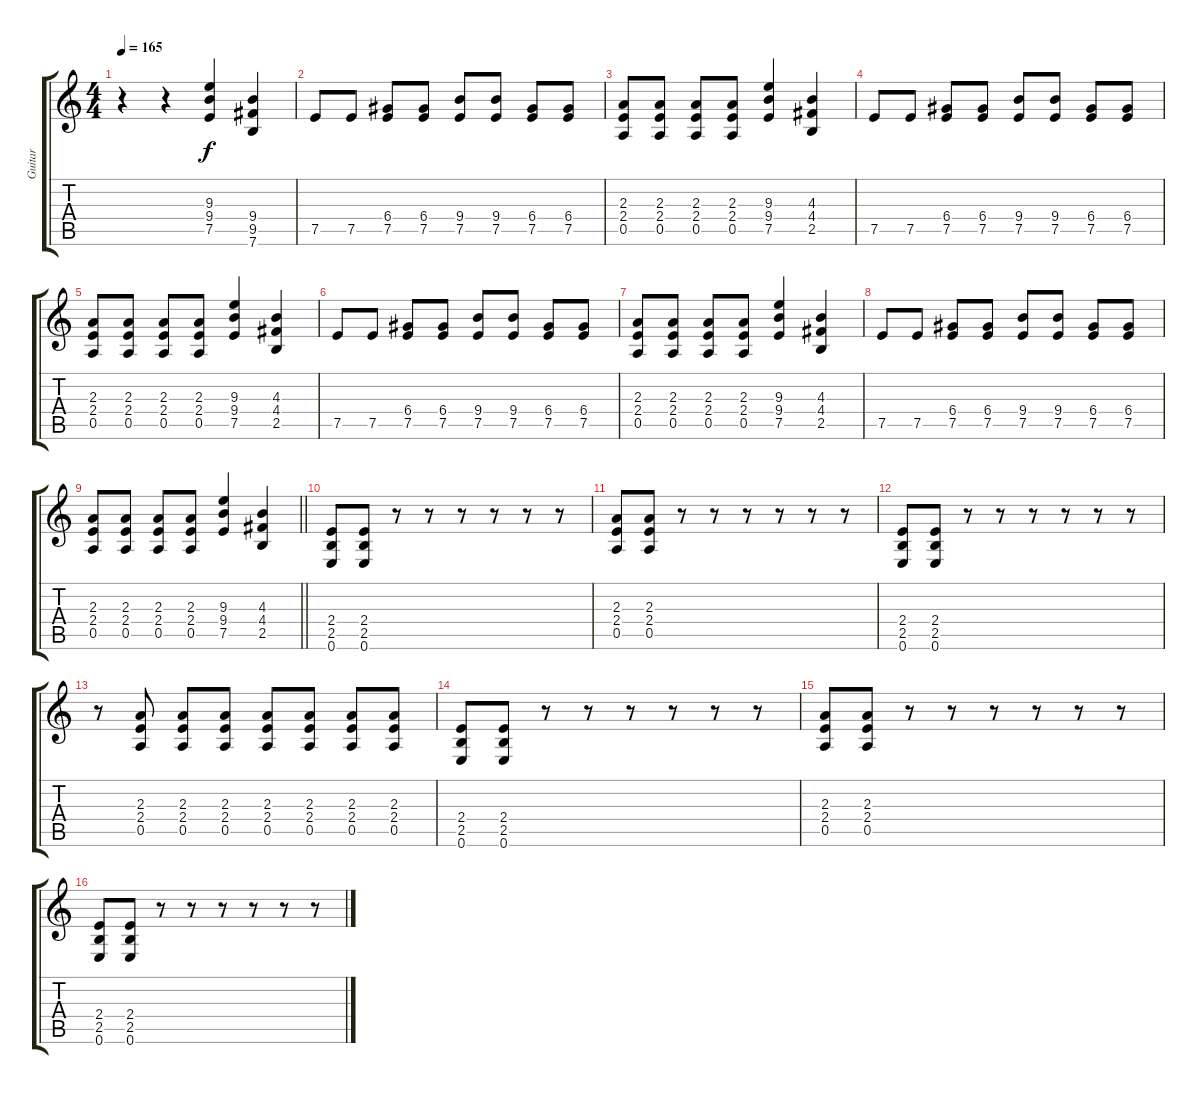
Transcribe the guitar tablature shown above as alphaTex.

\track ("Guitar" "Guitar") {instrument distortionguitar}
\staff {score tabs}
\tuning (E4 B3 G3 D3 A2 E2) {hide}
\ts (4 4)
\tempo 165
\clef g2
\ks c
r.4{dy f instrument distortionguitar} r.4 (9.3 9.4 7.5).4 (9.4 9.5 7.6).4 |
7.5.8 7.5.8 (6.4 7.5).8 (6.4 7.5).8 (9.4 7.5).8 (9.4 7.5).8 (6.4 7.5).8 (6.4 7.5).8 |
(2.3 2.4 0.5).8 (2.3 2.4 0.5).8 (2.3 2.4 0.5).8 (2.3 2.4 0.5).8 (9.3 9.4 7.5).4 (4.3 4.4 2.5).4 |
7.5.8 7.5.8 (6.4 7.5).8 (6.4 7.5).8 (9.4 7.5).8 (9.4 7.5).8 (6.4 7.5).8 (6.4 7.5).8 |
(2.3 2.4 0.5).8 (2.3 2.4 0.5).8 (2.3 2.4 0.5).8 (2.3 2.4 0.5).8 (9.3 9.4 7.5).4 (4.3 4.4 2.5).4 |
7.5.8 7.5.8 (6.4 7.5).8 (6.4 7.5).8 (9.4 7.5).8 (9.4 7.5).8 (6.4 7.5).8 (6.4 7.5).8 |
(2.3 2.4 0.5).8 (2.3 2.4 0.5).8 (2.3 2.4 0.5).8 (2.3 2.4 0.5).8 (9.3 9.4 7.5).4 (4.3 4.4 2.5).4 |
7.5.8 7.5.8 (6.4 7.5).8 (6.4 7.5).8 (9.4 7.5).8 (9.4 7.5).8 (6.4 7.5).8 (6.4 7.5).8 |
\barLineRight lightlight
(2.3 2.4 0.5).8 (2.3 2.4 0.5).8 (2.3 2.4 0.5).8 (2.3 2.4 0.5).8 (9.3 9.4 7.5).4 (4.3 4.4 2.5).4 |
\section ("" "")
(2.4 2.5 0.6).8 (2.4 2.5 0.6).8 r.8 r.8 r.8 r.8 r.8 r.8 |
(2.3 2.4 0.5).8 (2.3 2.4 0.5).8 r.8 r.8 r.8 r.8 r.8 r.8 |
(2.4 2.5 0.6).8 (2.4 2.5 0.6).8 r.8 r.8 r.8 r.8 r.8 r.8 |
r.8 (2.3 2.4 0.5).8 (2.3 2.4 0.5).8 (2.3 2.4 0.5).8 (2.3 2.4 0.5).8 (2.3 2.4 0.5).8 (2.3 2.4 0.5).8 (2.3 2.4 0.5).8 |
(2.4 2.5 0.6).8 (2.4 2.5 0.6).8 r.8 r.8 r.8 r.8 r.8 r.8 |
(2.3 2.4 0.5).8 (2.3 2.4 0.5).8 r.8 r.8 r.8 r.8 r.8 r.8 |
(2.4 2.5 0.6).8 (2.4 2.5 0.6).8 r.8 r.8 r.8 r.8 r.8 r.8
